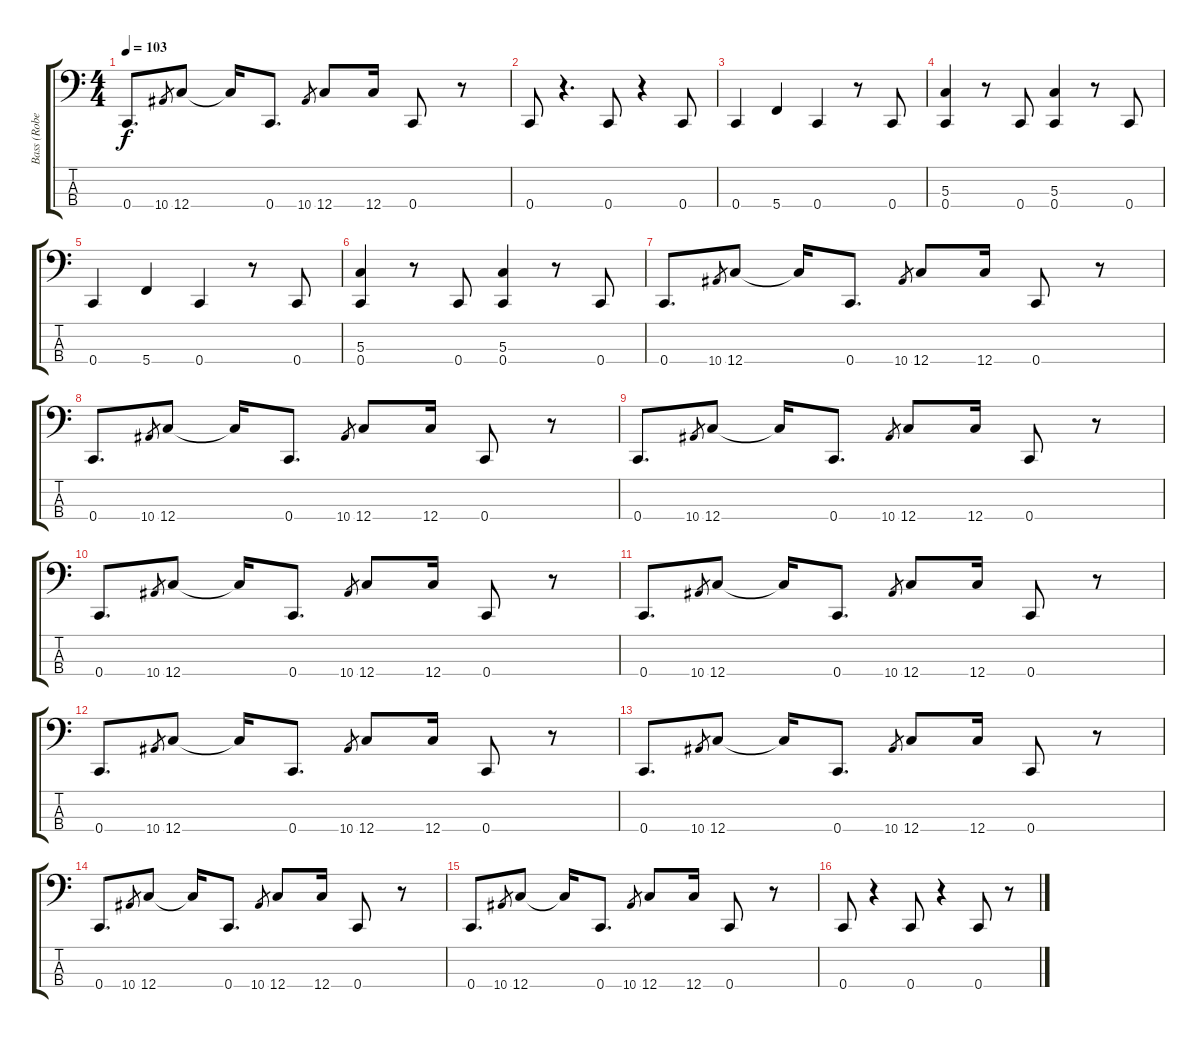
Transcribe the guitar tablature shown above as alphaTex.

\track ("Bass (Robert)" "Bass (Robe") {instrument electricbassfinger}
\staff {score tabs}
\tuning (F2 C2 G1 C1) {hide}
\ts (4 4)
\tempo 103
\clef f4
\ks c
0.4.8{d dy f} 10.4.8{gr} 12.4.8 12.4{t}.16 0.4.8{d} 10.4.8{gr} 12.4.8 12.4.16 0.4.8 r.8 |
0.4.8 r.4{d} 0.4.8 r.4 0.4.8 |
0.4.4 5.4.4 0.4.4 r.8 0.4.8 |
(5.3 0.4).4 r.8 0.4.8 (5.3 0.4).4 r.8 0.4.8 |
0.4.4 5.4.4 0.4.4 r.8 0.4.8 |
(5.3 0.4).4 r.8 0.4.8 (5.3 0.4).4 r.8 0.4.8 |
0.4.8{d} 10.4.8{gr} 12.4.8 12.4{t}.16 0.4.8{d} 10.4.8{gr} 12.4.8 12.4.16 0.4.8 r.8 |
0.4.8{d} 10.4.8{gr} 12.4.8 12.4{t}.16 0.4.8{d} 10.4.8{gr} 12.4.8 12.4.16 0.4.8 r.8 |
0.4.8{d} 10.4.8{gr} 12.4.8 12.4{t}.16 0.4.8{d} 10.4.8{gr} 12.4.8 12.4.16 0.4.8 r.8 |
0.4.8{d} 10.4.8{gr} 12.4.8 12.4{t}.16 0.4.8{d} 10.4.8{gr} 12.4.8 12.4.16 0.4.8 r.8 |
0.4.8{d} 10.4.8{gr} 12.4.8 12.4{t}.16 0.4.8{d} 10.4.8{gr} 12.4.8 12.4.16 0.4.8 r.8 |
0.4.8{d} 10.4.8{gr} 12.4.8 12.4{t}.16 0.4.8{d} 10.4.8{gr} 12.4.8 12.4.16 0.4.8 r.8 |
0.4.8{d} 10.4.8{gr} 12.4.8 12.4{t}.16 0.4.8{d} 10.4.8{gr} 12.4.8 12.4.16 0.4.8 r.8 |
0.4.8{d} 10.4.8{gr} 12.4.8 12.4{t}.16 0.4.8{d} 10.4.8{gr} 12.4.8 12.4.16 0.4.8 r.8 |
0.4.8{d} 10.4.8{gr} 12.4.8 12.4{t}.16 0.4.8{d} 10.4.8{gr} 12.4.8 12.4.16 0.4.8 r.8 |
0.4.8 r.4 0.4.8 r.4 0.4.8 r.8
